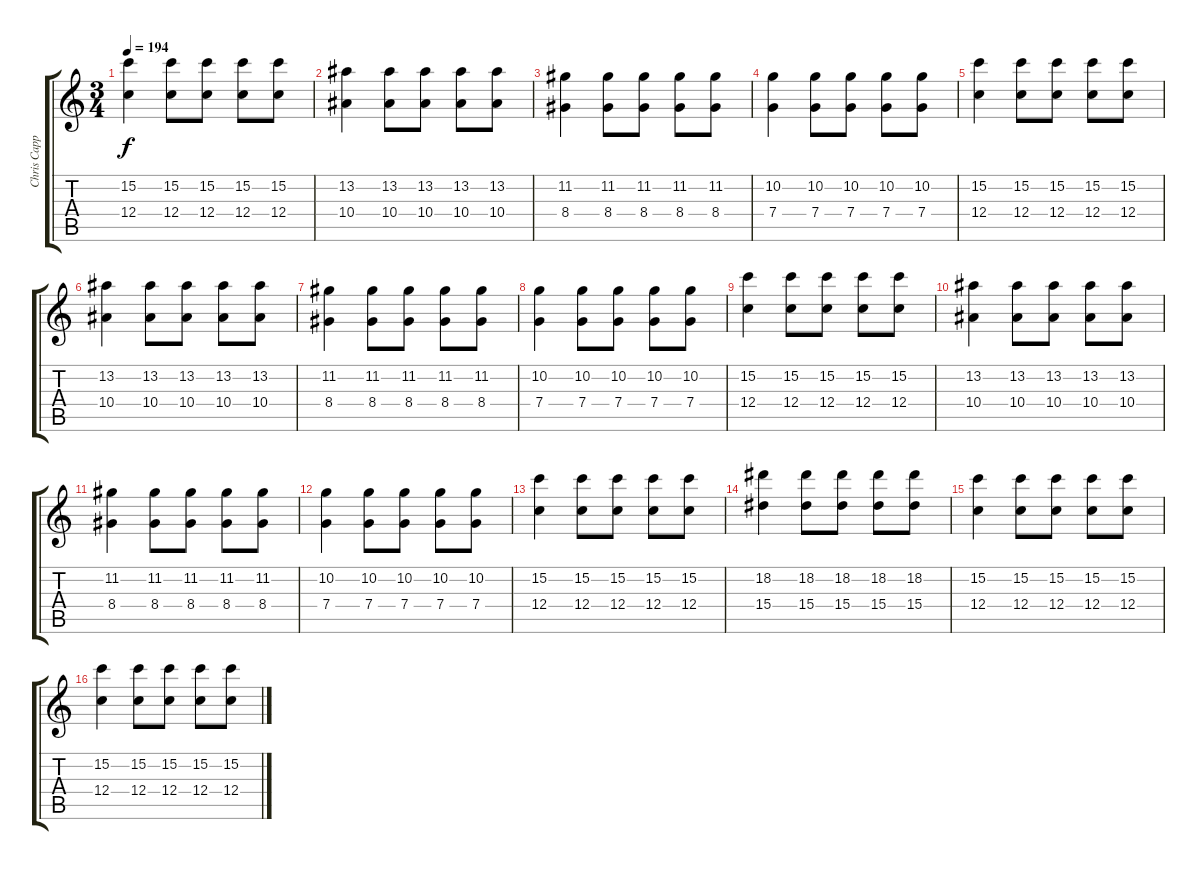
\track ("Chris Cappelli" "Chris Capp") {instrument overdrivenguitar}
\staff {score tabs}
\tuning (D4 A3 F3 C3 G2 C2) {hide}
\ts (3 4)
\tempo 194
\clef g2
\ks c
(15.2 12.4).4{dy f} (15.2 12.4).8 (15.2 12.4).8 (15.2 12.4).8 (15.2 12.4).8 |
(13.2 10.4).4 (13.2 10.4).8 (13.2 10.4).8 (13.2 10.4).8 (13.2 10.4).8 |
(11.2 8.4).4 (11.2 8.4).8 (11.2 8.4).8 (11.2 8.4).8 (11.2 8.4).8 |
(10.2 7.4).4 (10.2 7.4).8 (10.2 7.4).8 (10.2 7.4).8 (10.2 7.4).8 |
(15.2 12.4).4 (15.2 12.4).8 (15.2 12.4).8 (15.2 12.4).8 (15.2 12.4).8 |
(13.2 10.4).4 (13.2 10.4).8 (13.2 10.4).8 (13.2 10.4).8 (13.2 10.4).8 |
(11.2 8.4).4 (11.2 8.4).8 (11.2 8.4).8 (11.2 8.4).8 (11.2 8.4).8 |
(10.2 7.4).4 (10.2 7.4).8 (10.2 7.4).8 (10.2 7.4).8 (10.2 7.4).8 |
(15.2 12.4).4 (15.2 12.4).8 (15.2 12.4).8 (15.2 12.4).8 (15.2 12.4).8 |
(13.2 10.4).4 (13.2 10.4).8 (13.2 10.4).8 (13.2 10.4).8 (13.2 10.4).8 |
(11.2 8.4).4 (11.2 8.4).8 (11.2 8.4).8 (11.2 8.4).8 (11.2 8.4).8 |
(10.2 7.4).4 (10.2 7.4).8 (10.2 7.4).8 (10.2 7.4).8 (10.2 7.4).8 |
(15.2 12.4).4 (15.2 12.4).8 (15.2 12.4).8 (15.2 12.4).8 (15.2 12.4).8 |
(18.2 15.4).4 (18.2 15.4).8 (18.2 15.4).8 (18.2 15.4).8 (18.2 15.4).8 |
(15.2 12.4).4 (15.2 12.4).8 (15.2 12.4).8 (15.2 12.4).8 (15.2 12.4).8 |
(15.2 12.4).4 (15.2 12.4).8 (15.2 12.4).8 (15.2 12.4).8 (15.2 12.4).8
